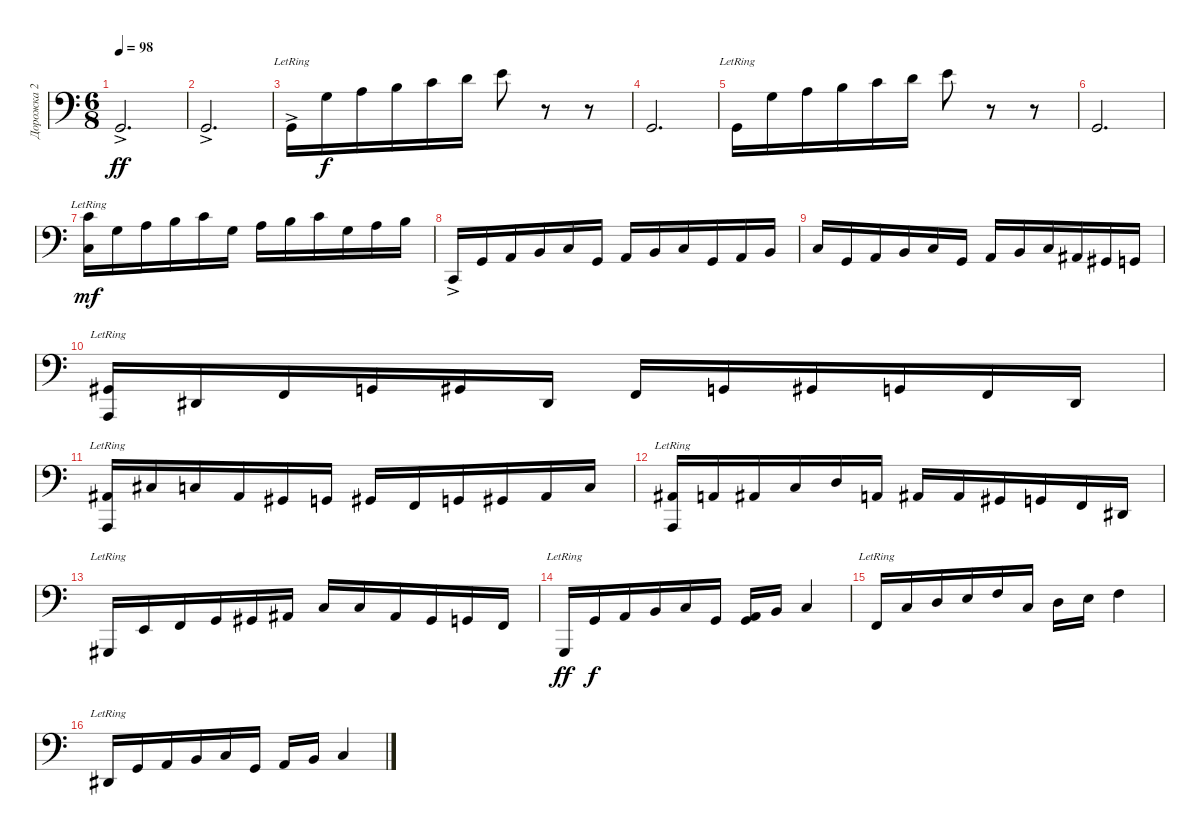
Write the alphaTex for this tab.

\track ("Дорожка 2" "Дорожка 2") {instrument electricbasspick}
\staff {score}
\tuning (C3 G2 D2 A1 E1 G0) {hide}
\ts (6 8)
\tempo 98
\clef f4
\ks c
3.5{ac}.2{d dy ff} |
3.5{ac}.2{d} |
3.5{ac lr}.16 0.2.16{dy f} 2.2.16 4.2.16 0.1.16 2.1.16 4.1.8 r.8 r.8 |
3.5.2{d} |
3.5{lr}.16 0.2.16 2.2.16 4.2.16 0.1.16 2.1.16 4.1.8 r.8 r.8 |
3.5.2{d} |
(0.1 3.4{lr}).16{dy mf} 0.2.16 2.2.16 4.2.16 0.1.16 0.2.16 2.2.16 4.2.16 0.1.16 0.2.16 2.2.16 4.2.16 |
5.6{ac}.16 3.5.16 0.4.16 2.4.16 3.4.16 3.5.16 0.4.16 2.4.16 3.4.16 3.5.16 0.4.16 2.4.16 |
3.4.16 3.5.16 0.4.16 2.4.16 3.4.16 3.5.16 0.4.16 2.4.16 3.4.16 1.4.16 4.5.16 3.5.16 |
(4.5 2.6{lr}).16 8.6.16 1.5.16 3.5.16 4.5.16 8.6.16 1.5.16 3.5.16 4.5.16 3.5.16 1.5.16 8.6.16 |
(1.4 2.6{lr}).16 4.4.16 3.4.16 1.4.16 4.5.16 3.5.16 4.5.16 1.5.16 3.5.16 4.5.16 1.4.16 3.4.16 |
(1.4 2.6{lr}).16 0.4.16 1.4.16 3.4.16 0.3.16 0.4.16 1.4.16 1.4.16 4.5.16 3.5.16 1.5.16 8.6.16 |
1.6{lr}.16 0.5.16 1.5.16 3.5.16 4.5.16 1.4.16 3.4.16 3.4.16 1.4.16 4.5.16 3.5.16 1.5.16 |
0.6{lr}.16{dy ff} 3.5.16{dy f} 0.4.16 2.4.16 3.4.16 3.5.16 (0.4 12.6).16 2.4.16 3.4.4 |
1.5{lr}.16 3.4.16 0.3.16 2.3.16 3.3.16 3.4.16 0.3.16 2.3.16 3.3.4 |
8.6{lr}.16 3.5.16 0.4.16 2.4.16 3.4.16 3.5.16 0.4.16 2.4.16 3.4.4
